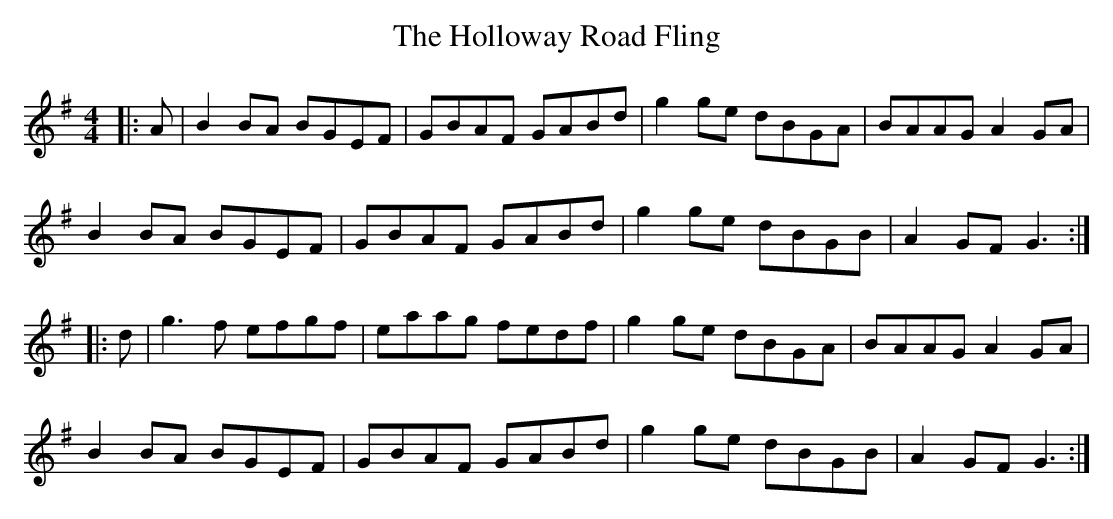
X:1
T: Holloway Road Fling, The
M: 4/4
L: 1/8
K: Gmaj
|:A|B2BA BGEF|GBAF GABd|g2ge dBGA|BAAG A2GA|
B2BA BGEF|GBAF GABd|g2ge dBGB|A2GF G3:|
|:d|g3f efgf|eaag fedf|g2ge dBGA|BAAG A2GA|
B2BA BGEF|GBAF GABd|g2ge dBGB|A2GF G3:|
